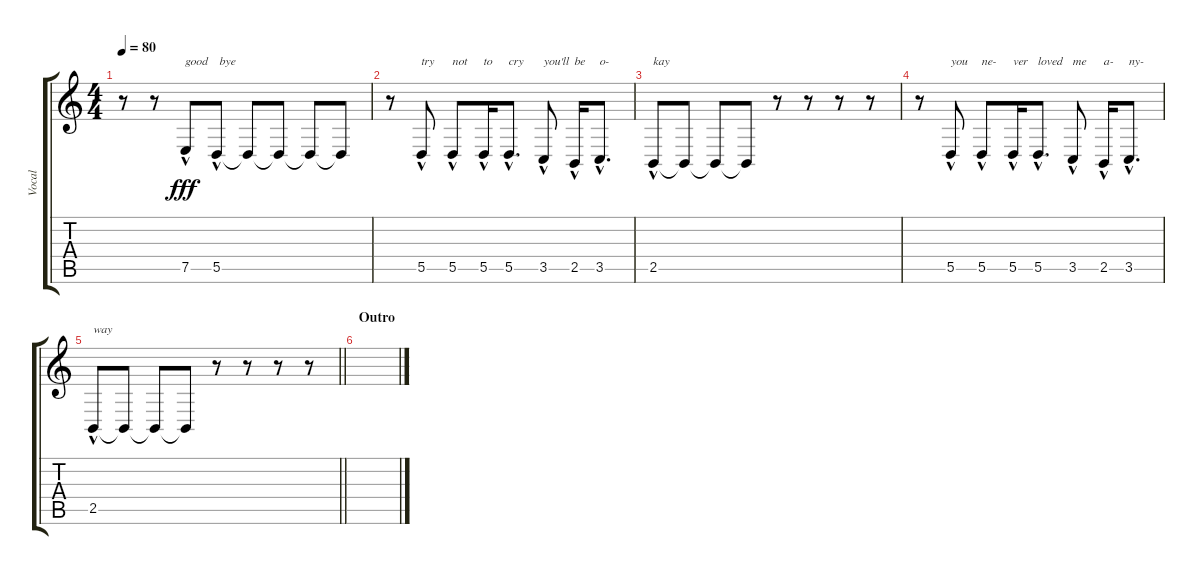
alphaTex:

\track ("Vocal" "Vocal") {mute instrument oboe}
\staff {score tabs}
\tuning (E4 B3 G3 D3 A2 E2) {hide}
\ts (4 4)
\tempo 80
\clef g2
\ks c
r.8{dy fff} r.8 7.5{hac}.8{txt "good"} 5.5{hac}.8{txt " bye"} 5.5{t}.8 5.5{t}.8 5.5{t}.8 5.5{t}.8 |
r.8 5.5{hac}.8{txt "try"} 5.5{hac}.8{txt "not"} 5.5{hac}.16{txt "to"} 5.5{hac}.8{d txt "cry"} 3.5{hac}.8{txt "you'll"} 2.5{hac}.16{txt "be"} 3.5{hac}.8{d txt "o-"} |
2.5{hac}.8{txt "kay"} 2.5{t}.8 2.5{t}.8 2.5{t}.8 r.8 r.8 r.8 r.8 |
r.8 5.5{hac}.8{txt "you"} 5.5{hac}.8{txt "ne-"} 5.5{hac}.16{txt "ver"} 5.5{hac}.8{d txt "loved"} 3.5{hac}.8{txt "me"} 2.5{hac}.16{txt "a-"} 3.5{hac}.8{d txt "ny-"} |
\barLineRight lightlight
2.5{hac}.8{txt "way"} 2.5{t}.8 2.5{t}.8 2.5{t}.8 r.8 r.8 r.8 r.8 |
\section ("" "Outro")
